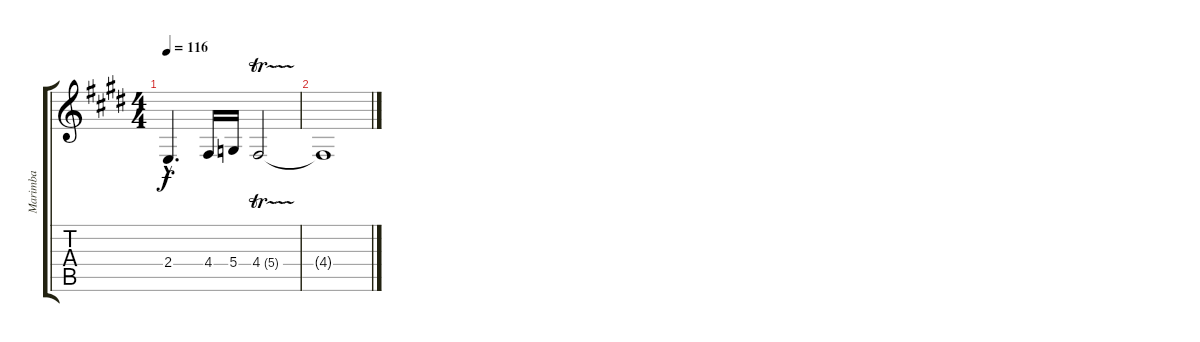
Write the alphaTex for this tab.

\track ("Marimba" "Marimba") {instrument marimba}
\staff {score tabs}
\tuning (E4 B3 G3 D3 A2 E2) {hide}
\ts (4 4)
\tempo 116
\clef g2
\ks e
2.4{hac}.4{d dy f} 4.4.16 5.4.16 4.4{tr (5 32)}.2 |
4.4{t}.1
